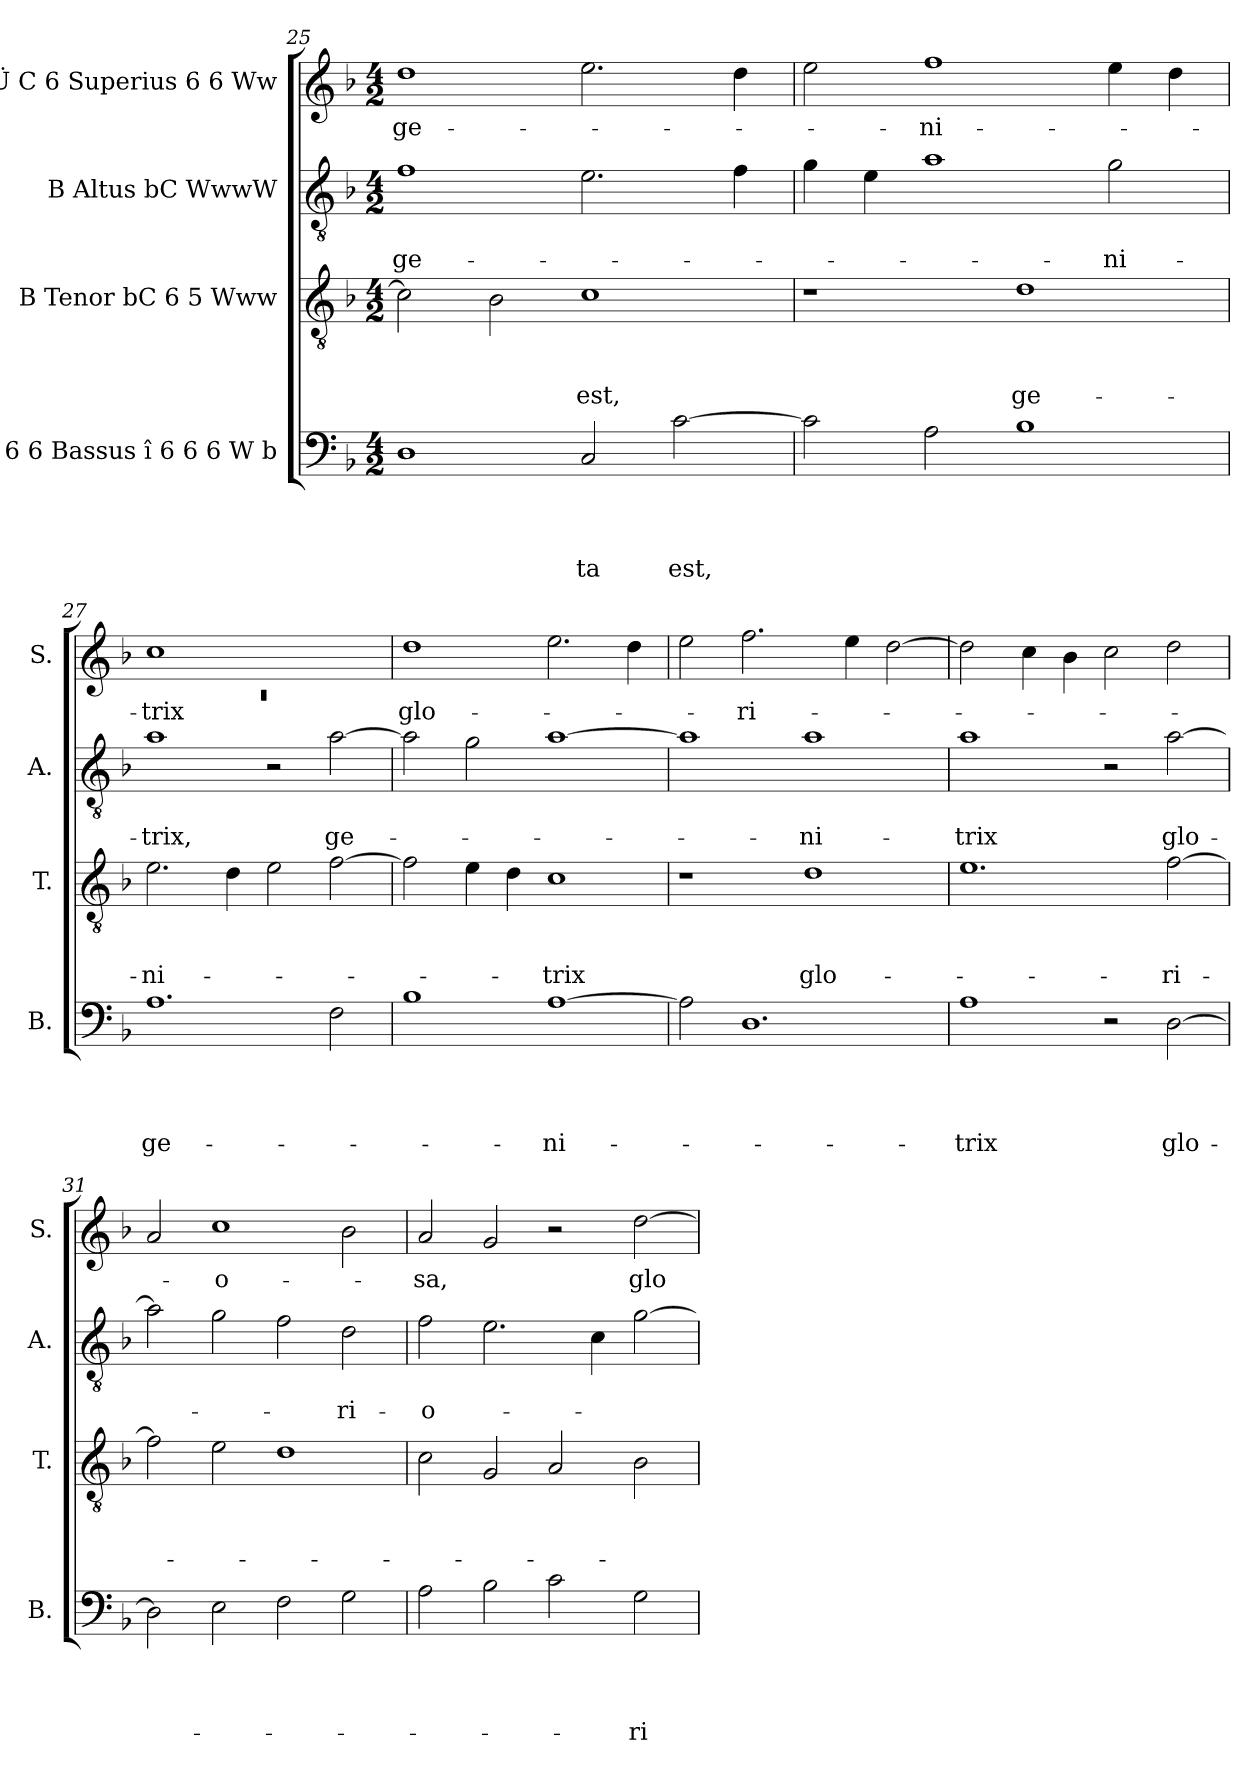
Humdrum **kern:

**kern	**text	**text	**text	**text	**kern	**text	**text	**text	**kern	**text	**text	**kern	**text
*part4	*part4	*part4	*part4	*part4	*part3	*part3	*part3	*part3	*part2	*part2	*part2	*part1	*part1
*staff4	*staff4	*staff4	*staff4	*staff4	*staff3	*staff3	*staff3	*staff3	*staff2	*staff2	*staff2	*staff1	*staff1
*I"C 6 6 Bassus î 6 6 6 W b	*	*	*	*	*I"B Tenor bC 6 5 Www	*	*	*	*I"B Altus bC WwwW	*	*	*I"b Ü C 6 Superius 6 6 Ww	*
*I'B.	*	*	*	*	*I'T.	*	*	*	*I'A.	*	*	*I'S.	*
!!LO:PB:g=z
*clefF4	*	*	*	*	*clefGv2	*	*	*	*clefGv2	*	*	*clefG2	*
*k[b-]	*	*	*	*	*k[b-]	*	*	*	*k[b-]	*	*	*k[b-]	*
*F:	*	*	*	*	*F:	*	*	*	*F:	*	*	*F:	*
*M4/2	*	*	*	*	*M4/2	*	*	*	*M4/2	*	*	*M4/2	*
=25	=25	=25	=25	=25	=25	=25	=25	=25	=25	=25	=25	=25	=25
!	!	!	!	!	!	!	!	!	!	!	!LO:LY:b	!	!LO:LY:b
1D	.	.	.	.	2c\]	.	.	.	1f	.	ge-	1dd	ge-
.	.	.	.	.	2B-\	.	.	.	.	.	.	.	.
!	!	!	!	!LO:LY:b	!	!	!	!LO:LY:b	!	!	!	!	!
2C/	.	.	.	-ta	1c	.	.	est,	2.e\	.	.	2.ee\	.
!	!	!	!	!LO:LY:b	!	!	!	!	!	!	!	!	!
[>2c\	.	.	.	est,	.	.	.	.	.	.	.	.	.
.	.	.	.	.	.	.	.	.	4f\	.	.	4dd\	.
=26	=26	=26	=26	=26	=26	=26	=26	=26	=26	=26	=26	=26	=26
2c\]	.	.	.	.	1r	.	.	.	4g\	.	.	2ee\	.
.	.	.	.	.	.	.	.	.	4e\	.	.	.	.
!	!	!	!	!	!	!	!	!	!	!	!	!	!LO:LY:b
2A\	.	.	.	.	.	.	.	.	1a	.	.	1ff	-ni-
!	!	!	!	!	!	!	!	!LO:LY:b	!	!	!	!	!
1B-	.	.	.	.	1d	.	.	ge-	.	.	.	.	.
!	!	!	!	!	!	!	!	!	!	!	!LO:LY:b	!	!
.	.	.	.	.	.	.	.	.	2g\	.	-ni-	4ee\	.
.	.	.	.	.	.	.	.	.	.	.	.	4dd\	.
=27	=27	=27	=27	=27	=27	=27	=27	=27	=27	=27	=27	=27	=27
*	*	*	*	*	*	*	*	*	*	*	*	*^	*
!	!	!	!	!LO:LY:b	!	!	!	!LO:LY:b	!	!	!LO:LY:b	!	!LO:N:vis=1	!LO:LY:b
1.A	.	.	.	ge-	2.e\	.	.	-ni-	1a	.	-trix,	1cc	0rc	-trix
.	.	.	.	.	4d\	.	.	.	.	.	.	.	.	.
.	.	.	.	.	2e\	.	.	.	2r	.	.	1ryy	.	.
!	!	!	!	!	!	!	!	!	!	!	!LO:LY:b	!	!	!
2F\	.	.	.	.	[>2f\	.	.	.	[>2a\	.	ge-	.	.	.
*	*	*	*	*	*	*	*	*	*	*	*	*v	*v	*
=28	=28	=28	=28	=28	=28	=28	=28	=28	=28	=28	=28	=28	=28
!	!	!	!	!	!	!	!	!	!	!	!	!	!LO:LY:b
1B-	.	.	.	.	2f\]	.	.	.	2a\]	.	.	1dd	glo-
.	.	.	.	.	4e\	.	.	.	2g\	.	.	.	.
.	.	.	.	.	4d\	.	.	.	.	.	.	.	.
!	!	!	!	!LO:LY:b	!	!	!	!LO:LY:b	!	!	!	!	!
[>1A	.	.	.	-ni-	1c	.	.	-trix	[>1a	.	.	2.ee\	.
.	.	.	.	.	.	.	.	.	.	.	.	4dd\	.
=29	=29	=29	=29	=29	=29	=29	=29	=29	=29	=29	=29	=29	=29
2A\]	.	.	.	.	1r	.	.	.	1a]	.	.	2ee\	.
!	!	!	!	!	!	!	!	!	!	!	!	!	!LO:LY:b
1.D	.	.	.	.	.	.	.	.	.	.	.	2.ff\	-ri-
!	!	!	!	!	!	!	!	!LO:LY:b	!	!	!LO:LY:b	!	!
.	.	.	.	.	1d	.	.	glo-	1a	.	-ni-	.	.
.	.	.	.	.	.	.	.	.	.	.	.	4ee\	.
.	.	.	.	.	.	.	.	.	.	.	.	[<2dd\	.
!!LO:LB:g=z
=30	=30	=30	=30	=30	=30	=30	=30	=30	=30	=30	=30	=30	=30
!	!	!	!	!LO:LY:b	!	!	!	!	!	!	!LO:LY:b	!	!
1A	.	.	.	-trix	1.e	.	.	.	1a	.	-trix	2dd\]	.
.	.	.	.	.	.	.	.	.	.	.	.	4cc\	.
.	.	.	.	.	.	.	.	.	.	.	.	4b-\	.
2r	.	.	.	.	.	.	.	.	2r	.	.	2cc\	.
!	!	!	!	!LO:LY:b	!	!	!	!LO:LY:b	!	!	!LO:LY:b	!	!
[>2D\	.	.	.	glo-	[>2f\	.	.	-ri-	[>2a\	.	glo-	2dd\	.
=31	=31	=31	=31	=31	=31	=31	=31	=31	=31	=31	=31	=31	=31
2D\]	.	.	.	.	2f\]	.	.	.	2a\]	.	.	2a/	.
!	!	!	!	!	!	!	!	!	!	!	!	!	!LO:LY:b:rj
2E\	.	.	.	.	2e\	.	.	.	2g\	.	.	1cc	-o-
2F\	.	.	.	.	1d	.	.	.	2f\	.	.	.	.
!	!	!	!	!	!	!	!	!	!	!	!LO:LY:b	!	!
2G\	.	.	.	.	.	.	.	.	2d\	.	-ri-	2b-\	.
=32	=32	=32	=32	=32	=32	=32	=32	=32	=32	=32	=32	=32	=32
!	!	!	!	!	!	!	!	!	!	!	!LO:LY:b	!	!LO:LY:b
2A\	.	.	.	.	2c\	.	.	.	2f\	.	-o-	2a/	-sa,
2B-\	.	.	.	.	2G/	.	.	.	2.e\	.	.	2g/	.
2c\	.	.	.	.	2A/	.	.	.	.	.	.	2r	.
.	.	.	.	.	.	.	.	.	4c\	.	.	.	.
!	!	!	!	!LO:LY:b	!	!	!	!	!	!	!	!	!LO:LY:b
2G\	.	.	.	-ri-	2B-\	.	.	.	[>2g\	.	.	[>2dd\	glo-
=	=	=	=	=	=	=	=	=	=	=	=	=	=
*-	*-	*-	*-	*-	*-	*-	*-	*-	*-	*-	*-	*-	*-
